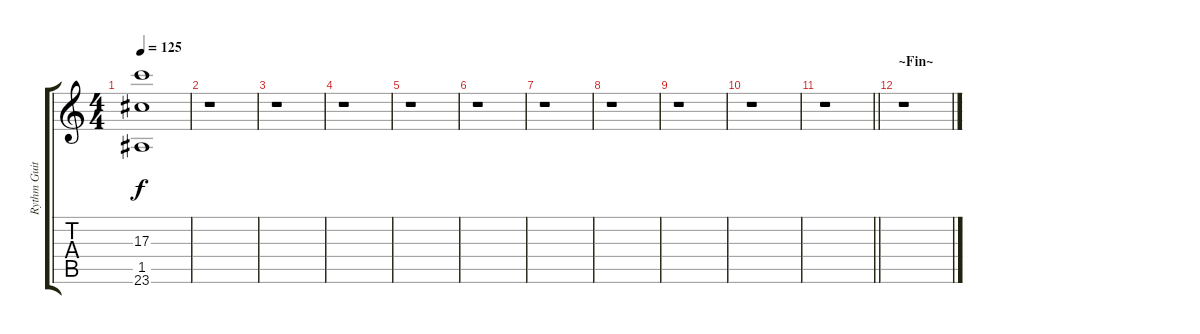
\track ("Rythm Guitar" "Rythm Guit") {instrument distortionguitar}
\staff {score tabs}
\tuning (E4 B3 G3 D3 A2 D2) {hide}
\ts (4 4)
\tempo 125
\clef g2
\ks c
(17.3{t} 1.5{t} 23.6{t}).1{dy f} |
r.1 |
r.1 |
r.1 |
r.1 |
r.1 |
r.1 |
r.1 |
r.1 |
r.1 |
\barLineRight lightlight
r.1 |
\section ("" "~Fin~")
r.1
